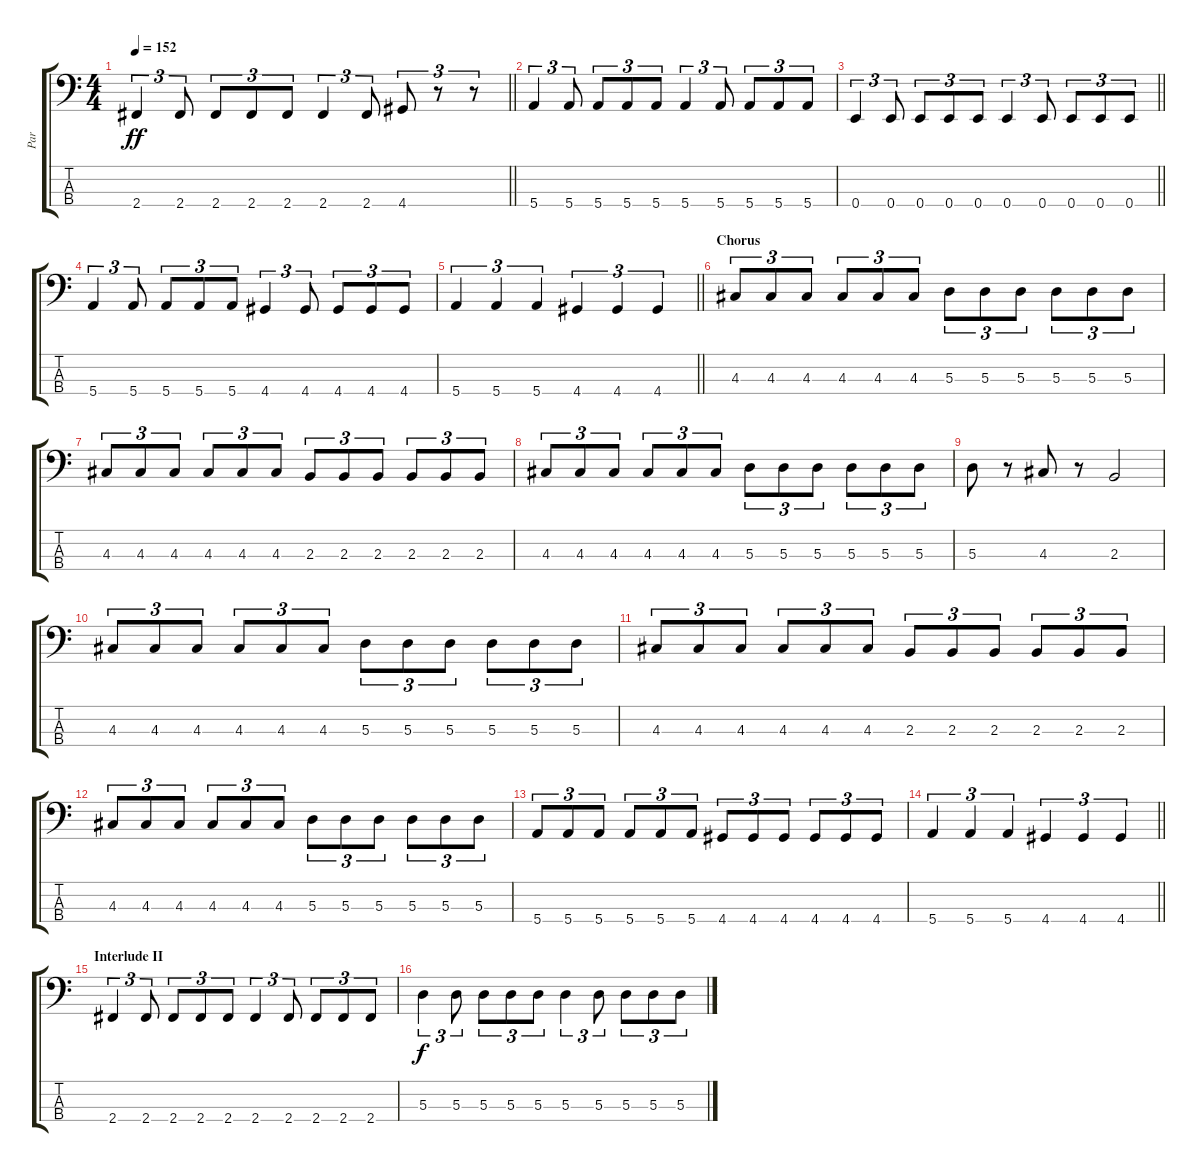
\track ("Par" "Par") {instrument electricbassfinger}
\staff {score tabs}
\tuning (G2 D2 A1 E1) {hide}
\ts (4 4)
\tempo 152
\clef f4
\barLineRight lightlight
\ks c
2.4.4{tu (3 2) dy ff} 2.4.8{tu (3 2)} 2.4.8{tu (3 2)} 2.4.8{tu (3 2)} 2.4.8{tu (3 2)} 2.4.4{tu (3 2)} 2.4.8{tu (3 2)} 4.4.8{tu (3 2)} r.8{tu (3 2)} r.8{tu (3 2)} |
5.4.4{tu (3 2)} 5.4.8{tu (3 2)} 5.4.8{tu (3 2)} 5.4.8{tu (3 2)} 5.4.8{tu (3 2)} 5.4.4{tu (3 2)} 5.4.8{tu (3 2)} 5.4.8{tu (3 2)} 5.4.8{tu (3 2)} 5.4.8{tu (3 2)} |
\barLineRight lightlight
0.4.4{tu (3 2)} 0.4.8{tu (3 2)} 0.4.8{tu (3 2)} 0.4.8{tu (3 2)} 0.4.8{tu (3 2)} 0.4.4{tu (3 2)} 0.4.8{tu (3 2)} 0.4.8{tu (3 2)} 0.4.8{tu (3 2)} 0.4.8{tu (3 2)} |
5.4.4{tu (3 2)} 5.4.8{tu (3 2)} 5.4.8{tu (3 2)} 5.4.8{tu (3 2)} 5.4.8{tu (3 2)} 4.4.4{tu (3 2)} 4.4.8{tu (3 2)} 4.4.8{tu (3 2)} 4.4.8{tu (3 2)} 4.4.8{tu (3 2)} |
\barLineRight lightlight
5.4.4{tu (3 2)} 5.4.4{tu (3 2)} 5.4.4{tu (3 2)} 4.4.4{tu (3 2)} 4.4.4{tu (3 2)} 4.4.4{tu (3 2)} |
\section ("" "Chorus")
4.3.8{tu (3 2)} 4.3.8{tu (3 2)} 4.3.8{tu (3 2)} 4.3.8{tu (3 2)} 4.3.8{tu (3 2)} 4.3.8{tu (3 2)} 5.3.8{tu (3 2)} 5.3.8{tu (3 2)} 5.3.8{tu (3 2)} 5.3.8{tu (3 2)} 5.3.8{tu (3 2)} 5.3.8{tu (3 2)} |
4.3.8{tu (3 2)} 4.3.8{tu (3 2)} 4.3.8{tu (3 2)} 4.3.8{tu (3 2)} 4.3.8{tu (3 2)} 4.3.8{tu (3 2)} 2.3.8{tu (3 2)} 2.3.8{tu (3 2)} 2.3.8{tu (3 2)} 2.3.8{tu (3 2)} 2.3.8{tu (3 2)} 2.3.8{tu (3 2)} |
4.3.8{tu (3 2)} 4.3.8{tu (3 2)} 4.3.8{tu (3 2)} 4.3.8{tu (3 2)} 4.3.8{tu (3 2)} 4.3.8{tu (3 2)} 5.3.8{tu (3 2)} 5.3.8{tu (3 2)} 5.3.8{tu (3 2)} 5.3.8{tu (3 2)} 5.3.8{tu (3 2)} 5.3.8{tu (3 2)} |
5.3.8 r.8 4.3.8 r.8 2.3.2 |
4.3.8{tu (3 2)} 4.3.8{tu (3 2)} 4.3.8{tu (3 2)} 4.3.8{tu (3 2)} 4.3.8{tu (3 2)} 4.3.8{tu (3 2)} 5.3.8{tu (3 2)} 5.3.8{tu (3 2)} 5.3.8{tu (3 2)} 5.3.8{tu (3 2)} 5.3.8{tu (3 2)} 5.3.8{tu (3 2)} |
4.3.8{tu (3 2)} 4.3.8{tu (3 2)} 4.3.8{tu (3 2)} 4.3.8{tu (3 2)} 4.3.8{tu (3 2)} 4.3.8{tu (3 2)} 2.3.8{tu (3 2)} 2.3.8{tu (3 2)} 2.3.8{tu (3 2)} 2.3.8{tu (3 2)} 2.3.8{tu (3 2)} 2.3.8{tu (3 2)} |
4.3.8{tu (3 2)} 4.3.8{tu (3 2)} 4.3.8{tu (3 2)} 4.3.8{tu (3 2)} 4.3.8{tu (3 2)} 4.3.8{tu (3 2)} 5.3.8{tu (3 2)} 5.3.8{tu (3 2)} 5.3.8{tu (3 2)} 5.3.8{tu (3 2)} 5.3.8{tu (3 2)} 5.3.8{tu (3 2)} |
5.4.8{tu (3 2)} 5.4.8{tu (3 2)} 5.4.8{tu (3 2)} 5.4.8{tu (3 2)} 5.4.8{tu (3 2)} 5.4.8{tu (3 2)} 4.4.8{tu (3 2)} 4.4.8{tu (3 2)} 4.4.8{tu (3 2)} 4.4.8{tu (3 2)} 4.4.8{tu (3 2)} 4.4.8{tu (3 2)} |
\barLineRight lightlight
5.4.4{tu (3 2)} 5.4.4{tu (3 2)} 5.4.4{tu (3 2)} 4.4.4{tu (3 2)} 4.4.4{tu (3 2)} 4.4.4{tu (3 2)} |
\section ("" "Interlude II")
2.4.4{tu (3 2)} 2.4.8{tu (3 2)} 2.4.8{tu (3 2)} 2.4.8{tu (3 2)} 2.4.8{tu (3 2)} 2.4.4{tu (3 2)} 2.4.8{tu (3 2)} 2.4.8{tu (3 2)} 2.4.8{tu (3 2)} 2.4.8{tu (3 2)} |
5.3.4{tu (3 2) dy f} 5.3.8{tu (3 2)} 5.3.8{tu (3 2)} 5.3.8{tu (3 2)} 5.3.8{tu (3 2)} 5.3.4{tu (3 2)} 5.3.8{tu (3 2)} 5.3.8{tu (3 2)} 5.3.8{tu (3 2)} 5.3.8{tu (3 2)}
